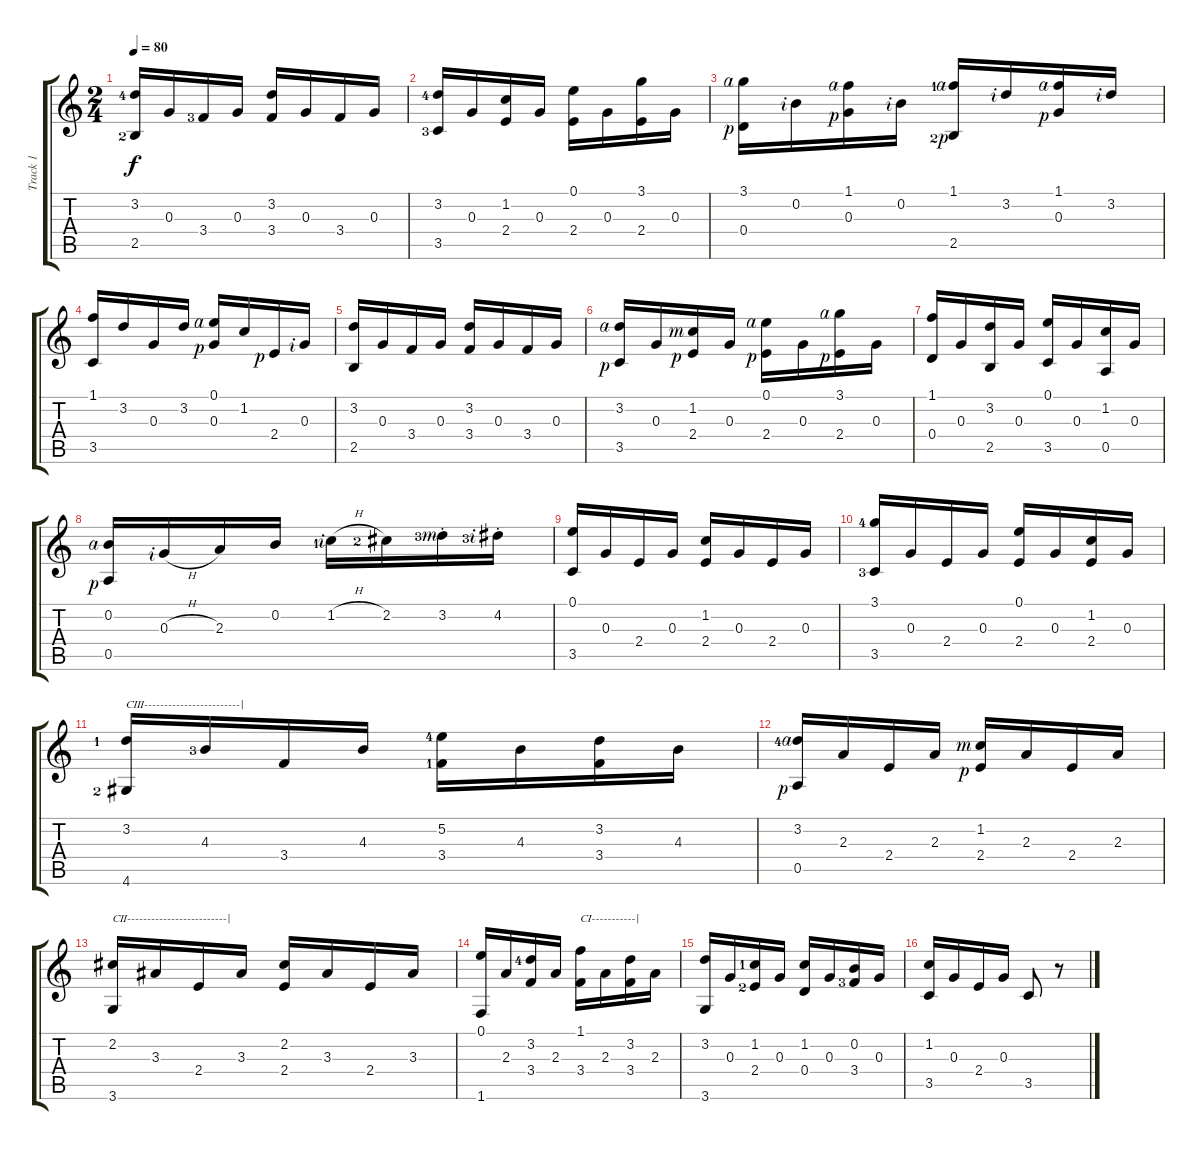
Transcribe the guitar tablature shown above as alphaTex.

\track ("Track 1" "Track 1") {instrument acousticguitarnylon}
\staff {score tabs}
\tuning (E4 B3 G3 D3 A2 E2) {hide}
\ts (2 4)
\tempo 80
\clef g2
\ks c
(3.2{lf 5} 2.5{lf 3}).16{dy f} 0.3.16 3.4{lf 4}.16 0.3.16 (3.2 3.4).16 0.3.16 3.4.16 0.3.16 |
(3.2{lf 5} 3.5{lf 4}).16 0.3.16 (1.2 2.4).16 0.3.16 (0.1 2.4).16 0.3.16 (3.1 2.4).16 0.3.16 |
(3.1{rf 4} 0.4{rf 1}).16 0.2{rf 2}.16 (1.1{rf 4} 0.3{rf 1}).16 0.2{rf 2}.16 (1.1{lf 2 rf 4} 2.5{lf 3 rf 1}).16 3.2{rf 2}.16 (1.1{rf 4} 0.3{rf 1}).16 3.2{rf 2}.16 |
(1.1 3.5).16 3.2.16 0.3.16 3.2.16 (0.1{rf 4} 0.3{rf 1}).16 1.2.16 2.4{rf 1}.16 0.3{rf 2}.16 |
(3.2 2.5).16 0.3.16 3.4.16 0.3.16 (3.2 3.4).16 0.3.16 3.4.16 0.3.16 |
(3.2{rf 4} 3.5{rf 1}).16 0.3.16 (1.2{rf 3} 2.4{rf 1}).16 0.3.16 (0.1{rf 4} 2.4{rf 1}).16 0.3.16 (3.1{rf 4} 2.4{rf 1}).16 0.3.16 |
(1.1 0.4).16 0.3.16 (3.2 2.5).16 0.3.16 (0.1 3.5).16 0.3.16 (1.2 0.5).16 0.3.16 |
(0.2{rf 4} 0.5{rf 1}).16 0.3{h rf 2}.16 2.3.16 0.2.16 1.2{h lf 2 rf 2}.16 2.2{lf 3}.16 3.2{st lf 4 rf 3}.16 4.2{st lf 4 rf 2}.16 |
(0.1 3.5).16 0.3.16 2.4.16 0.3.16 (1.2 2.4).16 0.3.16 2.4.16 0.3.16 |
(3.1{lf 5} 3.5{lf 4}).16 0.3.16 2.4.16 0.3.16 (0.1 2.4).16 0.3.16 (1.2 2.4).16 0.3.16 |
(3.2{lf 2} 4.6{lf 3}).16{txt "CIII------------------------|"} 4.3{lf 4}.16 3.4.16 4.3.16 (5.2{lf 5} 3.4{lf 2}).16 4.3.16 (3.2 3.4).16 4.3.16 |
(3.2{lf 5 rf 4} 0.5{rf 1}).16 2.3.16 2.4.16 2.3.16 (1.2{rf 3} 2.4{rf 1}).16 2.3.16 2.4.16 2.3.16 |
(2.2 3.6).16{txt "CII-------------------------|"} 3.3.16 2.4.16 3.3.16 (2.2 2.4).16 3.3.16 2.4.16 3.3.16 |
(0.1 1.6).16 2.3.16 (3.2{lf 5} 3.4).16 2.3.16 (1.1 3.4).16{txt "CI-----------|"} 2.3.16 (3.2 3.4).16 2.3.16 |
(3.2 3.6).16 0.3.16 (1.2{lf 2} 2.4{lf 3}).16 0.3.16 (1.2 0.4).16 0.3.16 (0.2 3.4{lf 4}).16 0.3.16 |
(1.2 3.5).16 0.3.16 2.4.16 0.3.16 3.5.8 r.8
